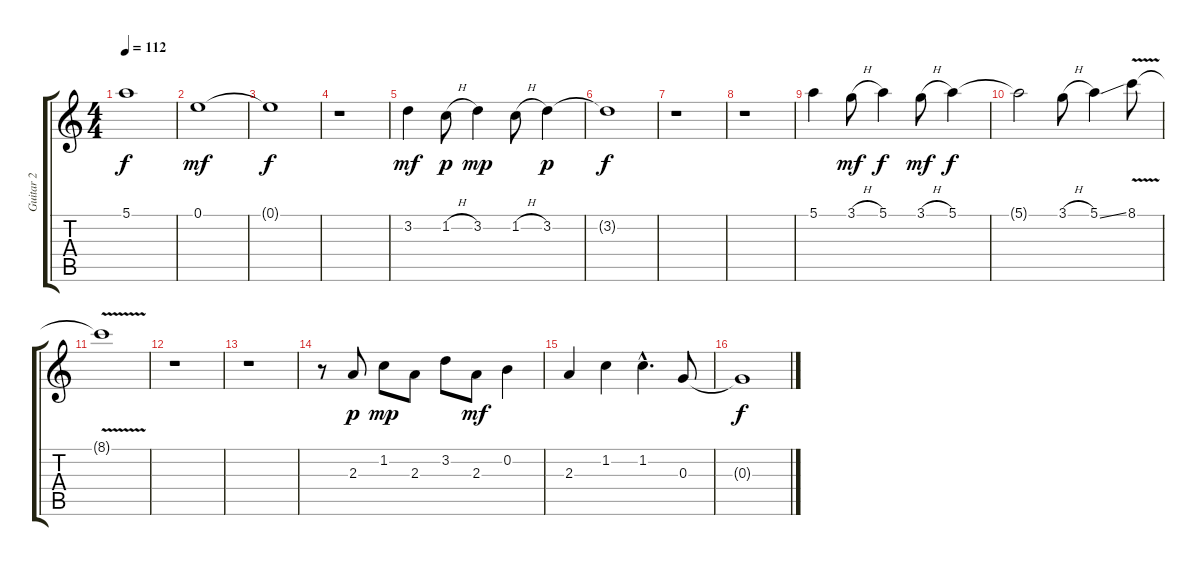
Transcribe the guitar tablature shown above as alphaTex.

\track ("Guitar 2" "Guitar 2") {instrument distortionguitar}
\staff {score tabs}
\tuning (E4 B3 G3 D3 A2 E2) {hide}
\ts (4 4)
\tempo 112
\clef g2
\ks c
5.1{t}.1{dy f} |
0.1.1{dy mf} |
0.1{t}.1{dy f} |
r.1 |
3.2.4{dy mf} 1.2{h}.8{dy p} 3.2.4{dy mp} 1.2{h}.8 3.2.4{dy p} |
3.2{t}.1{dy f} |
r.1 |
r.1 |
5.1.4 3.1{h}.8{dy mf} 5.1.4{dy f} 3.1{h}.8{dy mf} 5.1.4{dy f} |
5.1{t}.2 3.1{h}.8 5.1{ss}.4 8.1{v}.8 |
8.1{t}.1 |
r.1 |
r.1 |
r.8 2.3.8{dy p} 1.2.8{dy mp} 2.3.8 3.2.8 2.3.8{dy mf} 0.2.4 |
2.3.4 1.2.4 1.2{hac}.4{d} 0.3.8 |
0.3{t}.1{dy f}
